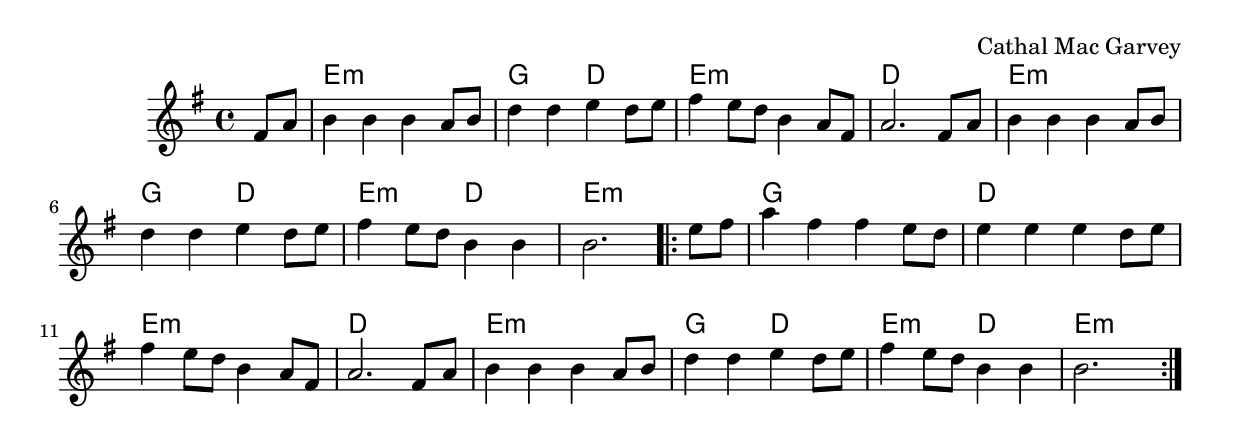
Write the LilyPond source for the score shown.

\version "2.16.0"

\header {
  %title = "The Star of the County Down"
  composer = "Cathal Mac Garvey"
}

<<
    \chords {s4 e1:m g2 d e1:m d e:m g2 d e2:m d e1:m g d e:m d e:m g2 d e:m d e1:m}
    \relative c'
    {
      \time 4/4
      \key g \major
      \partial 4 fis8 a | 
      b4 b b a8 b | 
      d4 d e d8 e |
      fis4 e8 d b4 a8 fis | 
      a2. fis8 a | 
      b4 b b a8 b |
      d4 d e d8 e | 
      fis4 e8 d b4 b | 
      b2. |
      \repeat volta 2 
      {
          \partial 4 e8 fis |
          a4 fis fis e8 d | 
          e4 e e d8 e |
          fis4 e8 d b4 a8 fis | 
          a2. fis8 a | 
          b4 b b a8 b |
          d4 d e d8 e | 
          fis4 e8 d8 b4 b | 
          b2. s4 |
      }      
    } 
>> 
